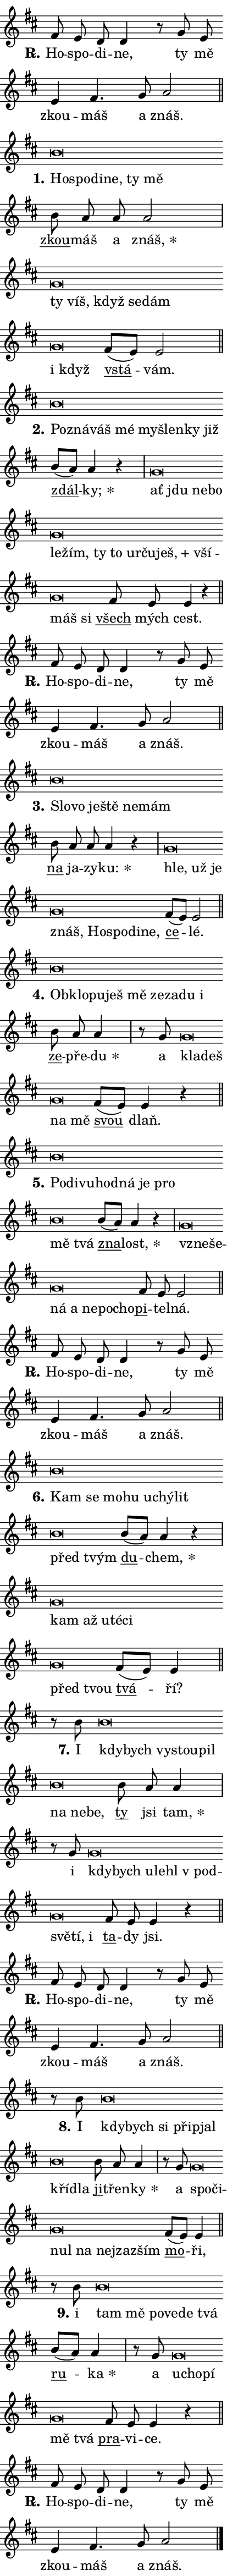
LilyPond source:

\version "2.24.0"
\header { tagline = "" }
\paper {
  indent = 0\cm
  top-margin = 0\cm
  right-margin = 0.13\cm % to fit lyric hyphens
  bottom-margin = 0\cm
  left-margin = 0\cm
  paper-width = 7\cm
  page-breaking = #ly:one-page-breaking
  system-system-spacing.basic-distance = #11
  score-system-spacing.basic-distance = #11
  ragged-last = ##f
}


%% Author: Thomas Morley
%% https://lists.gnu.org/archive/html/lilypond-user/2020-05/msg00002.html
#(define (line-position grob)
"Returns position of @var[grob} in current system:
   @code{'start}, if at first time-step
   @code{'end}, if at last time-step
   @code{'middle} otherwise
"
  (let* ((col (ly:item-get-column grob))
         (ln (ly:grob-object col 'left-neighbor))
         (rn (ly:grob-object col 'right-neighbor))
         (col-to-check-left (if (ly:grob? ln) ln col))
         (col-to-check-right (if (ly:grob? rn) rn col))
         (break-dir-left
           (and
             (ly:grob-property col-to-check-left 'non-musical #f)
             (ly:item-break-dir col-to-check-left)))
         (break-dir-right
           (and
             (ly:grob-property col-to-check-right 'non-musical #f)
             (ly:item-break-dir col-to-check-right))))
        (cond ((eqv? 1 break-dir-left) 'start)
              ((eqv? -1 break-dir-right) 'end)
              (else 'middle))))

#(define (tranparent-at-line-position vctor)
  (lambda (grob)
  "Relying on @code{line-position} select the relevant enry from @var{vctor}.
Used to determine transparency,"
    (case (line-position grob)
      ((end) (not (vector-ref vctor 0)))
      ((middle) (not (vector-ref vctor 1)))
      ((start) (not (vector-ref vctor 2))))))

noteHeadBreakVisibility =
#(define-music-function (break-visibility)(vector?)
"Makes @code{NoteHead}s transparent relying on @var{break-visibility}"
#{
  \override NoteHead.transparent =
    #(tranparent-at-line-position break-visibility)
#})

#(define delete-ledgers-for-transparent-note-heads
  (lambda (grob)
    "Reads whether a @code{NoteHead} is transparent.
If so this @code{NoteHead} is removed from @code{'note-heads} from
@var{grob}, which is supposed to be @code{LedgerLineSpanner}.
As a result ledgers are not printed for this @code{NoteHead}"
    (let* ((nhds-array (ly:grob-object grob 'note-heads))
           (nhds-list
             (if (ly:grob-array? nhds-array)
                 (ly:grob-array->list nhds-array)
                 '()))
           ;; Relies on the transparent-property being done before
           ;; Staff.LedgerLineSpanner.after-line-breaking is executed.
           ;; This is fragile ...
           (to-keep
             (remove
               (lambda (nhd)
                 (ly:grob-property nhd 'transparent #f))
               nhds-list)))
      ;; TODO find a better method to iterate over grob-arrays, similiar
      ;; to filter/remove etc for lists
      ;; For now rebuilt from scratch
      (set! (ly:grob-object grob 'note-heads)  '())
      (for-each
        (lambda (nhd)
          (ly:pointer-group-interface::add-grob grob 'note-heads nhd))
        to-keep))))

squashNotes = {
  \override NoteHead.X-extent = #'(-0.2 . 0.2)
  \override NoteHead.Y-extent = #'(-0.75 . 0)
  \override NoteHead.stencil =
    #(lambda (grob)
       (let ((pos (ly:grob-property grob 'staff-position)))
         (begin
           (if (< pos -7) (display "ERROR: Lower brevis then expected\n") (display ""))
           (if (<= pos -6) ly:text-interface::print ly:note-head::print))))
}
unSquashNotes = {
  \revert NoteHead.X-extent
  \revert NoteHead.Y-extent
  \revert NoteHead.stencil
}

hideNotes = \noteHeadBreakVisibility #begin-of-line-visible
unHideNotes = \noteHeadBreakVisibility #all-visible

% work-around for resetting accidentals
% https://lilypond.org/doc/v2.23/Documentation/notation/displaying-rhythms#unmetered-music
cadenzaMeasure = {
  \cadenzaOff
  \partial 1024 s1024
  \cadenzaOn
}

#(define-markup-command (accent layout props text) (markup?)
  "Underline accented syllable"
  (interpret-markup layout props
    #{\markup \override #'(offset . 4.3) \underline { #text }#}))

responsum = \markup \concat {
  "R" \hspace #-1.05 \path #0.1 #'((moveto 0 0.07) (lineto 0.9 0.8)) \hspace #0.05 "."
}

spaceSize = #0.6828661417322834 % exact space size for TeX Gyre Schola

\layout {
  \context {
    \Staff
    \remove "Time_signature_engraver"
    \override LedgerLineSpanner.after-line-breaking = #delete-ledgers-for-transparent-note-heads
  }
  \context {
    \Lyrics {
      \override LyricSpace.minimum-distance = \spaceSize
      \override LyricText.font-name = #"TeX Gyre Schola"
      \override LyricText.font-size = 1
      \override StanzaNumber.font-name = #"TeX Gyre Schola Bold"
      \override StanzaNumber.font-size = 1
    }
  }
  \context {
    \Score 
    \override NoteHead.text =
      #(lambda (grob) 
        (let ((pos (ly:grob-property grob 'staff-position)))
          #{\markup {
            \combine
              \halign #-0.55 \raise #(if (= pos -6) 0 0.5) \override #'(thickness . 2) \draw-line #'(3.2 . 0)
              \musicglyph "noteheads.sM1"
          }#}))
  }
}

% magnetic-lyrics.ily
%
%   written by
%     Jean Abou Samra <jean@abou-samra.fr>
%     Werner Lemberg <wl@gnu.org>
%
%   adapted by
%     Jiri Hon <jiri.hon@gmail.com>
%
% Version 2022-Apr-15

% https://www.mail-archive.com/lilypond-user@gnu.org/msg149350.html

#(define (Left_hyphen_pointer_engraver context)
   "Collect syllable-hyphen-syllable occurrences in lyrics and store
them in properties.  This engraver only looks to the left.  For
example, if the lyrics input is @code{foo -- bar}, it does the
following.

@itemize @bullet
@item
Set the @code{text} property of the @code{LyricHyphen} grob between
@q{foo} and @q{bar} to @code{foo}.

@item
Set the @code{left-hyphen} property of the @code{LyricText} grob with
text @q{foo} to the @code{LyricHyphen} grob between @q{foo} and
@q{bar}.
@end itemize

Use this auxiliary engraver in combination with the
@code{lyric-@/text::@/apply-@/magnetic-@/offset!} hook."
   (let ((hyphen #f)
         (text #f))
     (make-engraver
      (acknowledgers
       ((lyric-syllable-interface engraver grob source-engraver)
        (set! text grob)))
      (end-acknowledgers
       ((lyric-hyphen-interface engraver grob source-engraver)
        ;(when (not (grob::has-interface grob 'lyric-space-interface))
          (set! hyphen grob)));)
      ((stop-translation-timestep engraver)
       (when (and text hyphen)
         (ly:grob-set-object! text 'left-hyphen hyphen))
       (set! text #f)
       (set! hyphen #f)))))

#(define (lyric-text::apply-magnetic-offset! grob)
   "If the space between two syllables is less than the value in
property @code{LyricText@/.details@/.squash-threshold}, move the right
syllable to the left so that it gets concatenated with the left
syllable.

Use this function as a hook for
@code{LyricText@/.after-@/line-@/breaking} if the
@code{Left_@/hyphen_@/pointer_@/engraver} is active."
   (let ((hyphen (ly:grob-object grob 'left-hyphen #f)))
     (when hyphen
       (let ((left-text (ly:spanner-bound hyphen LEFT)))
         (when (grob::has-interface left-text 'lyric-syllable-interface)
           (let* ((common (ly:grob-common-refpoint grob left-text X))
                  (this-x-ext (ly:grob-extent grob common X))
                  (left-x-ext
                   (begin
                     ;; Trigger magnetism for left-text.
                     (ly:grob-property left-text 'after-line-breaking)
                     (ly:grob-extent left-text common X)))
                  ;; `delta` is the gap width between two syllables.
                  (delta (- (interval-start this-x-ext)
                            (interval-end left-x-ext)))
                  (details (ly:grob-property grob 'details))
                  (threshold (assoc-get 'squash-threshold details 0.2)))
             (when (< delta threshold)
               (let* (;; We have to manipulate the input text so that
                      ;; ligatures crossing syllable boundaries are not
                      ;; disabled.  For languages based on the Latin
                      ;; script this is essentially a beautification.
                      ;; However, for non-Western scripts it can be a
                      ;; necessity.
                      (lt (ly:grob-property left-text 'text))
                      (rt (ly:grob-property grob 'text))
                      (is-space (grob::has-interface hyphen 'lyric-space-interface))
                      (space (if is-space " " ""))
                      (extra-delta (if is-space spaceSize 0))
                      ;; Append new syllable.
                      (ltrt-space (if (and (string? lt) (string? rt))
                                (string-append lt space rt)
                                (make-concat-markup (list lt space rt))))
                      ;; Right-align `ltrt` to the right side.
                      (ltrt-space-markup (grob-interpret-markup
                               grob
                               (make-translate-markup
                                (cons (interval-length this-x-ext) 0)
                                (make-right-align-markup ltrt-space)))))
                 (begin
                   ;; Don't print `left-text`.
                   (ly:grob-set-property! left-text 'stencil #f)
                   ;; Set text and stencil (which holds all collected
                   ;; syllables so far) and shift it to the left.
                   (ly:grob-set-property! grob 'text ltrt-space)
                   (ly:grob-set-property! grob 'stencil ltrt-space-markup)
                   (ly:grob-translate-axis! grob (- (- delta extra-delta)) X))))))))))


#(define (lyric-hyphen::displace-bounds-first grob)
   ;; Make very sure this callback isn't triggered too early.
   (let ((left (ly:spanner-bound grob LEFT))
         (right (ly:spanner-bound grob RIGHT)))
     (ly:grob-property left 'after-line-breaking)
     (ly:grob-property right 'after-line-breaking)
     (ly:lyric-hyphen::print grob)))

squashThreshold = #0.4

\layout {
  \context {
    \Lyrics
    \consists #Left_hyphen_pointer_engraver
    \override LyricText.after-line-breaking =
      #lyric-text::apply-magnetic-offset!
    \override LyricHyphen.stencil = #lyric-hyphen::displace-bounds-first
    \override LyricText.details.squash-threshold = \squashThreshold
    \override LyricHyphen.minimum-distance = 0
    \override LyricHyphen.minimum-length = \squashThreshold
  }
}

squashText = \override LyricText.details.squash-threshold = 9999
unSquashText = \override LyricText.details.squash-threshold = \squashThreshold

leftText = \override LyricText.self-alignment-X = #LEFT
unLeftText = \revert LyricText.self-alignment-X

starOffset = #(lambda (grob) 
                (let ((x_offset (ly:self-alignment-interface::aligned-on-x-parent grob)))
                  (if (= x_offset 0) 0 (+ x_offset 1.2))))

star = #(define-music-function (syllable)(string?)
"Append star separator at the end of a syllable"
#{
  \once \override LyricText.X-offset = #starOffset
  \lyricmode { \markup {
    #syllable
    \override #'((font-name . "TeX Gyre Schola Bold")) \hspace #0.2 \lower #0.65 \larger "*"
  } }
#})

starAccent = #(define-music-function (syllable)(string?)
"Append star separator at the end of a syllable and make accent"
#{
  \once \override LyricText.X-offset = #starOffset
  \lyricmode { \markup {
    \accent #syllable
    \override #'((font-name . "TeX Gyre Schola Bold")) \hspace #0.2 \lower #0.65 \larger "*"
  } }
#})

breath = #(define-music-function (syllable)(string?)
"Append breathing indicator at the end of a syllable"
#{
  \lyricmode { \markup { #syllable "+" } }
#})

optionalBreath = #(define-music-function (syllable)(string?)
"Append optional breathing indicator at the end of a syllable"
#{
  \lyricmode { \markup { #syllable "(+)" } }
#})


\score {
    <<
        \new Voice = "melody" { \cadenzaOn \key d \major \relative { fis'8 e d d4 r8 \bar "" g e \bar "" e4 fis4. g8 a2 \cadenzaMeasure \bar "||" \break } }
        \new Lyrics \lyricsto "melody" { \lyricmode { \set stanza = \responsum
Ho -- spo -- di -- ne, ty mě zkou -- máš a znáš. } }
    >>
    \layout {}
}

\score {
    <<
        \new Voice = "melody" { \cadenzaOn \key d \major \relative { \squashNotes b'\breve*1/16 \hideNotes \breve*1/16 \bar "" \breve*1/16 \bar "" \breve*1/16 \bar "" \breve*1/16 \breve*1/16 \bar "" \unHideNotes \unSquashNotes \bar "" b8 a a a2 \cadenzaMeasure \bar "|" \squashNotes g\breve*1/16 \hideNotes \breve*1/16 \bar "" \breve*1/16 \bar "" \breve*1/16 \bar "" \breve*1/16 \bar "" \breve*1/16 \breve*1/16 \bar "" \unHideNotes \unSquashNotes \bar "" fis8[( e)] e2 \cadenzaMeasure \bar "||" \break } }
        \new Lyrics \lyricsto "melody" { \lyricmode { \set stanza = "1."
\leftText Ho -- \squashText spo -- di -- ne, ty mě \unLeftText \unSquashText \markup \accent zkou -- máš a \star znáš, \leftText ty \squashText víš, když se -- dám i když \unLeftText \unSquashText \markup \accent vstá -- vám. } }
    >>
    \layout {}
}

\score {
    <<
        \new Voice = "melody" { \cadenzaOn \key d \major \relative { \squashNotes b'\breve*1/16 \hideNotes \breve*1/16 \bar "" \breve*1/16 \bar "" \breve*1/16 \bar "" \breve*1/16 \bar "" \breve*1/16 \bar "" \breve*1/16 \breve*1/16 \bar "" \unHideNotes \unSquashNotes \bar "" b8[( a)] a4 r \cadenzaMeasure \bar "|" \squashNotes g\breve*1/16 \hideNotes \breve*1/16 \bar "" \breve*1/16 \bar "" \breve*1/16 \bar "" \breve*1/16 \bar "" \breve*1/16 \bar "" \breve*1/16 \bar "" \breve*1/16 \bar "" \breve*1/16 \bar "" \breve*1/16 \bar "" \breve*1/16 \bar "" \breve*1/16 \bar "" \breve*1/16 \breve*1/16 \bar "" \unHideNotes \unSquashNotes \bar "" fis8 e e4 r \cadenzaMeasure \bar "||" \break } }
        \new Lyrics \lyricsto "melody" { \lyricmode { \set stanza = "2."
\leftText Po -- \squashText zná -- váš mé my -- šlen -- ky již \unLeftText \unSquashText \markup \accent zdál -- \star ky; \leftText ať \squashText jdu ne -- bo le -- žím, ty to ur -- ču -- \breath "ješ," vší -- máš si \unLeftText \unSquashText \markup \accent všech mých cest. } }
    >>
    \layout {}
}

\score {
    <<
        \new Voice = "melody" { \cadenzaOn \key d \major \relative { fis'8 e d d4 r8 \bar "" g e \bar "" e4 fis4. g8 a2 \cadenzaMeasure \bar "||" \break } }
        \new Lyrics \lyricsto "melody" { \lyricmode { \set stanza = \responsum
Ho -- spo -- di -- ne, ty mě zkou -- máš a znáš. } }
    >>
    \layout {}
}

\score {
    <<
        \new Voice = "melody" { \cadenzaOn \key d \major \relative { \squashNotes b'\breve*1/16 \hideNotes \breve*1/16 \bar "" \breve*1/16 \bar "" \breve*1/16 \bar "" \breve*1/16 \breve*1/16 \bar "" \unHideNotes \unSquashNotes \bar "" b8 a a a4 r \cadenzaMeasure \bar "|" \squashNotes g\breve*1/16 \hideNotes \breve*1/16 \bar "" \breve*1/16 \bar "" \breve*1/16 \bar "" \breve*1/16 \bar "" \breve*1/16 \bar "" \breve*1/16 \breve*1/16 \bar "" \unHideNotes \unSquashNotes \bar "" fis8[( e)] e2 \cadenzaMeasure \bar "||" \break } }
        \new Lyrics \lyricsto "melody" { \lyricmode { \set stanza = "3."
\leftText Slo -- \squashText vo je -- ště ne -- mám \unLeftText \unSquashText \markup \accent na ja -- zy -- \star ku: \leftText hle, \squashText už je znáš, Ho -- spo -- di -- ne, \unLeftText \unSquashText \markup \accent ce -- lé. } }
    >>
    \layout {}
}

\score {
    <<
        \new Voice = "melody" { \cadenzaOn \key d \major \relative { \squashNotes b'\breve*1/16 \hideNotes \breve*1/16 \bar "" \breve*1/16 \bar "" \breve*1/16 \bar "" \breve*1/16 \bar "" \breve*1/16 \bar "" \breve*1/16 \bar "" \breve*1/16 \breve*1/16 \bar "" \unHideNotes \unSquashNotes \bar "" b8 a a4 \cadenzaMeasure \bar "|" r8 g8 \squashNotes g\breve*1/16 \hideNotes \breve*1/16 \bar "" \breve*1/16 \breve*1/16 \bar "" \unHideNotes \unSquashNotes \bar "" fis8[( e)] e4 r \cadenzaMeasure \bar "||" \break } }
        \new Lyrics \lyricsto "melody" { \lyricmode { \set stanza = "4."
\leftText Ob -- \squashText klo -- pu -- ješ mě ze -- za -- du i \unLeftText \unSquashText \markup \accent ze -- pře -- \star du a \leftText kla -- \squashText deš na mě \unLeftText \unSquashText \markup \accent svou dlaň. } }
    >>
    \layout {}
}

\score {
    <<
        \new Voice = "melody" { \cadenzaOn \key d \major \relative { \squashNotes b'\breve*1/16 \hideNotes \breve*1/16 \bar "" \breve*1/16 \bar "" \breve*1/16 \bar "" \breve*1/16 \bar "" \breve*1/16 \bar "" \breve*1/16 \bar "" \breve*1/16 \breve*1/16 \bar "" \unHideNotes \unSquashNotes \bar "" b8[( a)] a4 r \cadenzaMeasure \bar "|" \squashNotes g\breve*1/16 \hideNotes \breve*1/16 \bar "" \breve*1/16 \bar "" \breve*1/16 \bar "" \breve*1/16 \bar "" \breve*1/16 \breve*1/16 \bar "" \unHideNotes \unSquashNotes \bar "" fis8 e e2 \cadenzaMeasure \bar "||" \break } }
        \new Lyrics \lyricsto "melody" { \lyricmode { \set stanza = "5."
\leftText Po -- \squashText di -- vu -- hod -- ná je pro mě tvá \unLeftText \unSquashText \markup \accent zna -- \star lost, \leftText vzne -- \squashText še -- ná a ne -- po -- cho -- \unLeftText \unSquashText \markup \accent pi -- tel -- ná. } }
    >>
    \layout {}
}

\score {
    <<
        \new Voice = "melody" { \cadenzaOn \key d \major \relative { fis'8 e d d4 r8 \bar "" g e \bar "" e4 fis4. g8 a2 \cadenzaMeasure \bar "||" \break } }
        \new Lyrics \lyricsto "melody" { \lyricmode { \set stanza = \responsum
Ho -- spo -- di -- ne, ty mě zkou -- máš a znáš. } }
    >>
    \layout {}
}

\score {
    <<
        \new Voice = "melody" { \cadenzaOn \key d \major \relative { \squashNotes b'\breve*1/16 \hideNotes \breve*1/16 \bar "" \breve*1/16 \bar "" \breve*1/16 \bar "" \breve*1/16 \bar "" \breve*1/16 \bar "" \breve*1/16 \bar "" \breve*1/16 \breve*1/16 \bar "" \unHideNotes \unSquashNotes \bar "" b8[( a)] a4 r \cadenzaMeasure \bar "|" \squashNotes g\breve*1/16 \hideNotes \breve*1/16 \bar "" \breve*1/16 \bar "" \breve*1/16 \bar "" \breve*1/16 \bar "" \breve*1/16 \breve*1/16 \bar "" \unHideNotes \unSquashNotes \bar "" fis8[( e)] e4 \cadenzaMeasure \bar "||" \break } }
        \new Lyrics \lyricsto "melody" { \lyricmode { \set stanza = "6."
\leftText Kam \squashText se mo -- hu u -- chý -- lit před tvým \unLeftText \unSquashText \markup \accent du -- \star chem, \leftText kam \squashText až u -- té -- ci před tvou \unLeftText \unSquashText \markup \accent tvá -- ří? } }
    >>
    \layout {}
}

\score {
    <<
        \new Voice = "melody" { \cadenzaOn \key d \major \relative { r8 b'8 \squashNotes b\breve*1/16 \hideNotes \breve*1/16 \bar "" \breve*1/16 \bar "" \breve*1/16 \bar "" \breve*1/16 \bar "" \breve*1/16 \bar "" \breve*1/16 \breve*1/16 \bar "" \unHideNotes \unSquashNotes \bar "" b8 a a4 \cadenzaMeasure \bar "|" r8 g8 \squashNotes g\breve*1/16 \hideNotes \breve*1/16 \bar "" \breve*1/16 \bar "" \breve*1/16 \bar "" \breve*1/16 \bar "" \breve*1/16 \bar "" \breve*1/16 \bar "" \breve*1/16 \breve*1/16 \bar "" \unHideNotes \unSquashNotes \bar "" fis8 e e4 r \cadenzaMeasure \bar "||" \break } }
        \new Lyrics \lyricsto "melody" { \lyricmode { \set stanza = "7."
I \leftText kdy -- \squashText bych vy -- stou -- pil na ne -- be, \unLeftText \unSquashText \markup \accent ty jsi \star tam, i \leftText kdy -- \squashText bych u -- le -- hl "v pod" -- svě -- tí, i \unLeftText \unSquashText \markup \accent ta -- dy jsi. } }
    >>
    \layout {}
}

\score {
    <<
        \new Voice = "melody" { \cadenzaOn \key d \major \relative { fis'8 e d d4 r8 \bar "" g e \bar "" e4 fis4. g8 a2 \cadenzaMeasure \bar "||" \break } }
        \new Lyrics \lyricsto "melody" { \lyricmode { \set stanza = \responsum
Ho -- spo -- di -- ne, ty mě zkou -- máš a znáš. } }
    >>
    \layout {}
}

\score {
    <<
        \new Voice = "melody" { \cadenzaOn \key d \major \relative { r8 b'8 \squashNotes b\breve*1/16 \hideNotes \breve*1/16 \bar "" \breve*1/16 \bar "" \breve*1/16 \bar "" \breve*1/16 \bar "" \breve*1/16 \breve*1/16 \bar "" \unHideNotes \unSquashNotes \bar "" b8 a a4 \cadenzaMeasure \bar "|" r8 g8 \squashNotes g\breve*1/16 \hideNotes \breve*1/16 \bar "" \breve*1/16 \bar "" \breve*1/16 \bar "" \breve*1/16 \breve*1/16 \bar "" \unHideNotes \unSquashNotes \bar "" fis8[( e)] e4 \cadenzaMeasure \bar "||" \break } }
        \new Lyrics \lyricsto "melody" { \lyricmode { \set stanza = "8."
I \leftText kdy -- \squashText bych si při -- pjal kří -- dla \unLeftText \unSquashText \markup \accent ji -- třen -- \star ky a \leftText spo -- \squashText či -- nul na nej -- zazším \unLeftText \unSquashText \markup \accent mo -- ři, } }
    >>
    \layout {}
}

\score {
    <<
        \new Voice = "melody" { \cadenzaOn \key d \major \relative { r8 b'8 \squashNotes b\breve*1/16 \hideNotes \breve*1/16 \bar "" \breve*1/16 \bar "" \breve*1/16 \bar "" \breve*1/16 \breve*1/16 \bar "" \unHideNotes \unSquashNotes \bar "" b8[( a)] a4 \cadenzaMeasure \bar "|" r8 g8 \squashNotes g\breve*1/16 \hideNotes \breve*1/16 \bar "" \breve*1/16 \bar "" \breve*1/16 \breve*1/16 \bar "" \unHideNotes \unSquashNotes \bar "" fis8 e e4 r \cadenzaMeasure \bar "||" \break } }
        \new Lyrics \lyricsto "melody" { \lyricmode { \set stanza = "9."
i \leftText tam \squashText mě po -- ve -- de tvá \unLeftText \unSquashText \markup \accent ru -- \star ka a \leftText u -- \squashText cho -- pí mě tvá \unLeftText \unSquashText \markup \accent pra -- vi -- ce. } }
    >>
    \layout {}
}

\score {
    <<
        \new Voice = "melody" { \cadenzaOn \key d \major \relative { fis'8 e d d4 r8 \bar "" g e \bar "" e4 fis4. g8 a2 \cadenzaMeasure \bar "||" \break } \bar "|." }
        \new Lyrics \lyricsto "melody" { \lyricmode { \set stanza = \responsum
Ho -- spo -- di -- ne, ty mě zkou -- máš a znáš. } }
    >>
    \layout {}
}
